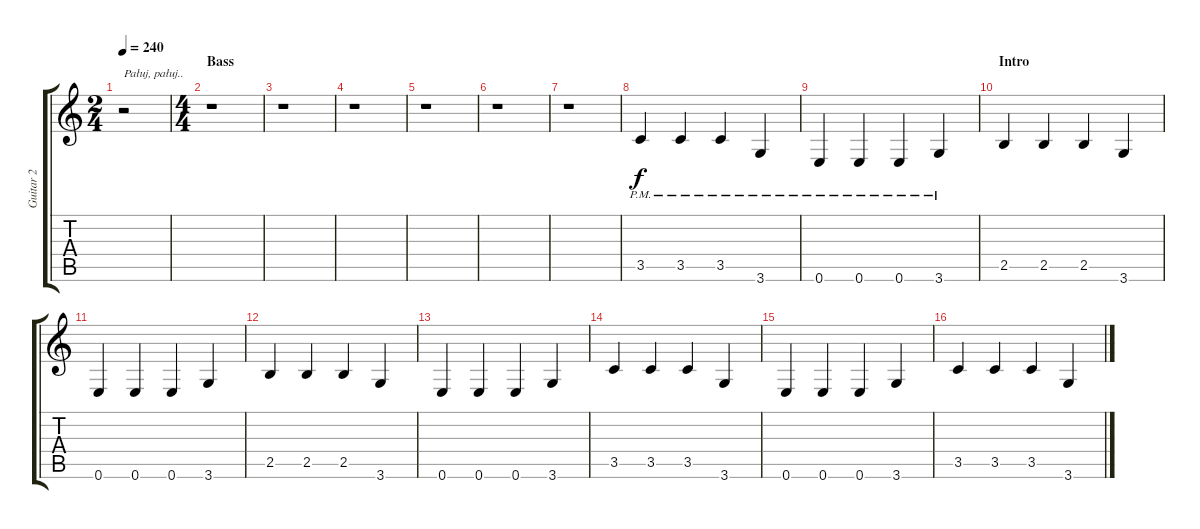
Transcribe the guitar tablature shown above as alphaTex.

\track ("Guitar 2" "Guitar 2") {instrument distortionguitar}
\staff {score tabs}
\tuning (E4 B3 G3 D3 A2 E2) {hide}
\ts (2 4)
\tempo 240
\clef g2
\ks c
r.2{txt "Pałuj, pałuj.." dy f instrument distortionguitar} |
\ts (4 4)
\section ("" "Bass")
r.1 |
r.1 |
r.1 |
r.1 |
r.1 |
r.1 |
3.5{pm}.4 3.5{pm}.4 3.5{pm}.4 3.6{pm}.4 |
0.6{pm}.4 0.6{pm}.4 0.6{pm}.4 3.6{pm}.4 |
\section ("" "Intro")
2.5.4 2.5.4 2.5.4 3.6.4 |
0.6.4 0.6.4 0.6.4 3.6.4 |
2.5.4 2.5.4 2.5.4 3.6.4 |
0.6.4 0.6.4 0.6.4 3.6.4 |
3.5.4 3.5.4 3.5.4 3.6.4 |
0.6.4 0.6.4 0.6.4 3.6.4 |
3.5.4 3.5.4 3.5.4 3.6.4
